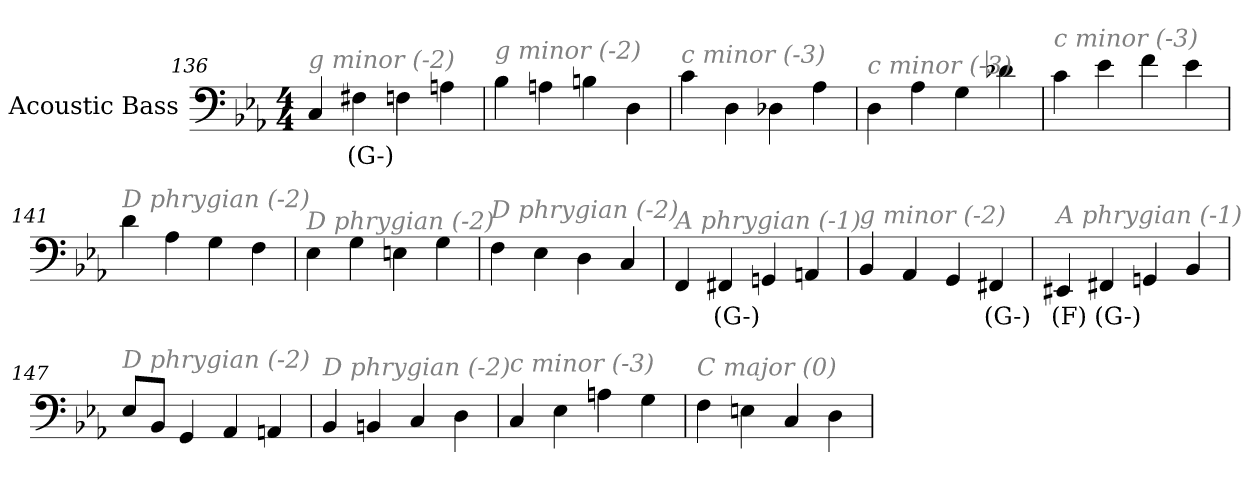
**kern	**text
*part1	*part1
*staff1	*staff1
*I"Acoustic Bass	*
*clefF4	*
*ITrd7c12	*
*k[b-e-a-]	*
*E-:	*
*M4/4	*
=136	=136
!LO:TX:i:color=#808080:t=g minor (-2)	!
4CC	.
4FF#Xi	(G-)
4FF	.
4AAn	.
=137	=137
!LO:TX:i:color=#808080:t=g minor (-2)	!
4BB-	.
4AAn	.
4BBn	.
4DD	.
=138	=138
!LO:TX:i:color=#808080:t=c minor (-3)	!
4C	.
4DD	.
4DD-X	.
4AA-	.
=139	=139
!LO:TX:i:color=#808080:t=c minor (-3)	!
4DD	.
4AA-	.
4GG	.
4D-X	.
=140	=140
!LO:TX:i:color=#808080:t=c minor (-3)	!
4C	.
4E-	.
4F	.
4E-	.
=141	=141
!LO:TX:i:color=#808080:t=D phrygian (-2)	!
4D	.
4AA-	.
4GG	.
4FF	.
=142	=142
!LO:TX:i:color=#808080:t=D phrygian (-2)	!
4EE-	.
4GG	.
4EEn	.
4GG	.
=143	=143
!LO:TX:i:color=#808080:t=D phrygian (-2)	!
4FF	.
4EE-	.
4DD	.
4CC	.
=144	=144
!LO:TX:i:color=#808080:t=A phrygian (-1)	!
4FFF	.
4FFF#Xi	(G-)
4GGGn	.
4AAAn	.
=145	=145
!LO:TX:i:color=#808080:t=g minor (-2)	!
4BBB-	.
4AAA-	.
4GGG	.
4FFF#Xi	(G-)
=146	=146
!LO:TX:i:color=#808080:t=A phrygian (-1)	!
4EEE#Xj	(F)
4FFF#Xi	(G-)
4GGGn	.
4BBB-	.
=147	=147
!LO:TX:i:color=#808080:t=D phrygian (-2)	!
8EE-L	.
8BBB-J	.
4GGG	.
4AAA-	.
4AAAn	.
=148	=148
!LO:TX:i:color=#808080:t=D phrygian (-2)	!
4BBB-	.
4BBBn	.
4CC	.
4DD	.
=149	=149
!LO:TX:i:color=#808080:t=c minor (-3)	!
4CC	.
4EE-	.
4AAn	.
4GG	.
=150	=150
!LO:TX:i:color=#808080:t=C major (0)	!
4FF	.
4EEn	.
4CC	.
4DD	.
=	=
*-	*-
